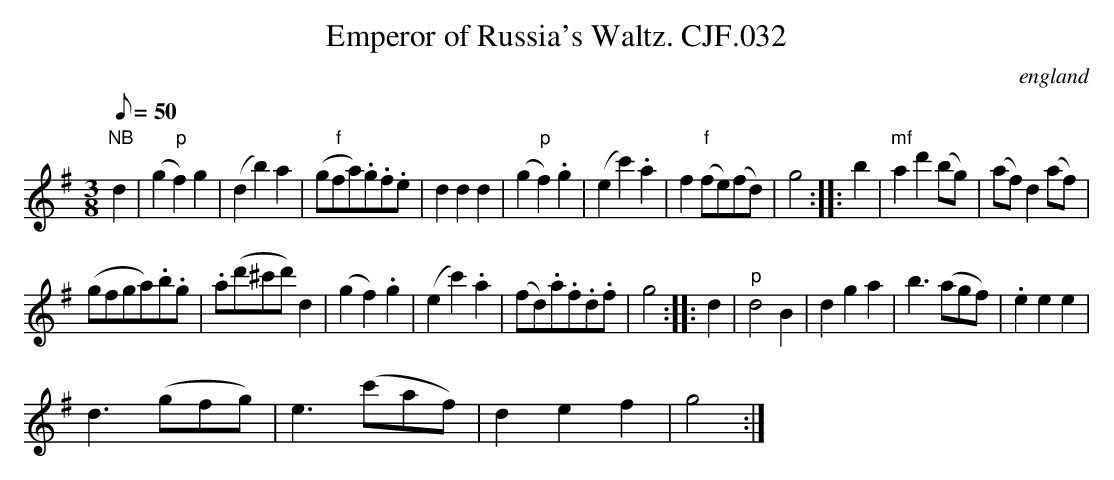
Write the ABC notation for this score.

X:1
T:Emperor of Russia's Waltz. CJF.032
O:england
M:3/8
L:1/8
Q:50
K:G
"NB"d2|(g2"p"f2)g2|(d2b2)a2|(g"f"fa).g.f.e|d2d2d2|(g2"p"f2).g2|\
(e2c'2).a2|f2"f"(fe)(fd)|g4:|:b2|"mf"a2d'2(bg)|(af)d2(af)|
(gfga).b.g|.a(d'^c'd')d2|(g2f2).g2|(e2c'2).a2|\
(fd).a.f.d.f|g4:|:d2|"p"d4B2|d2g2a2|b3(agf)|.e2e2e2|
d3(gfg)|e3(c'af)|d2e2f2|g4:|]
